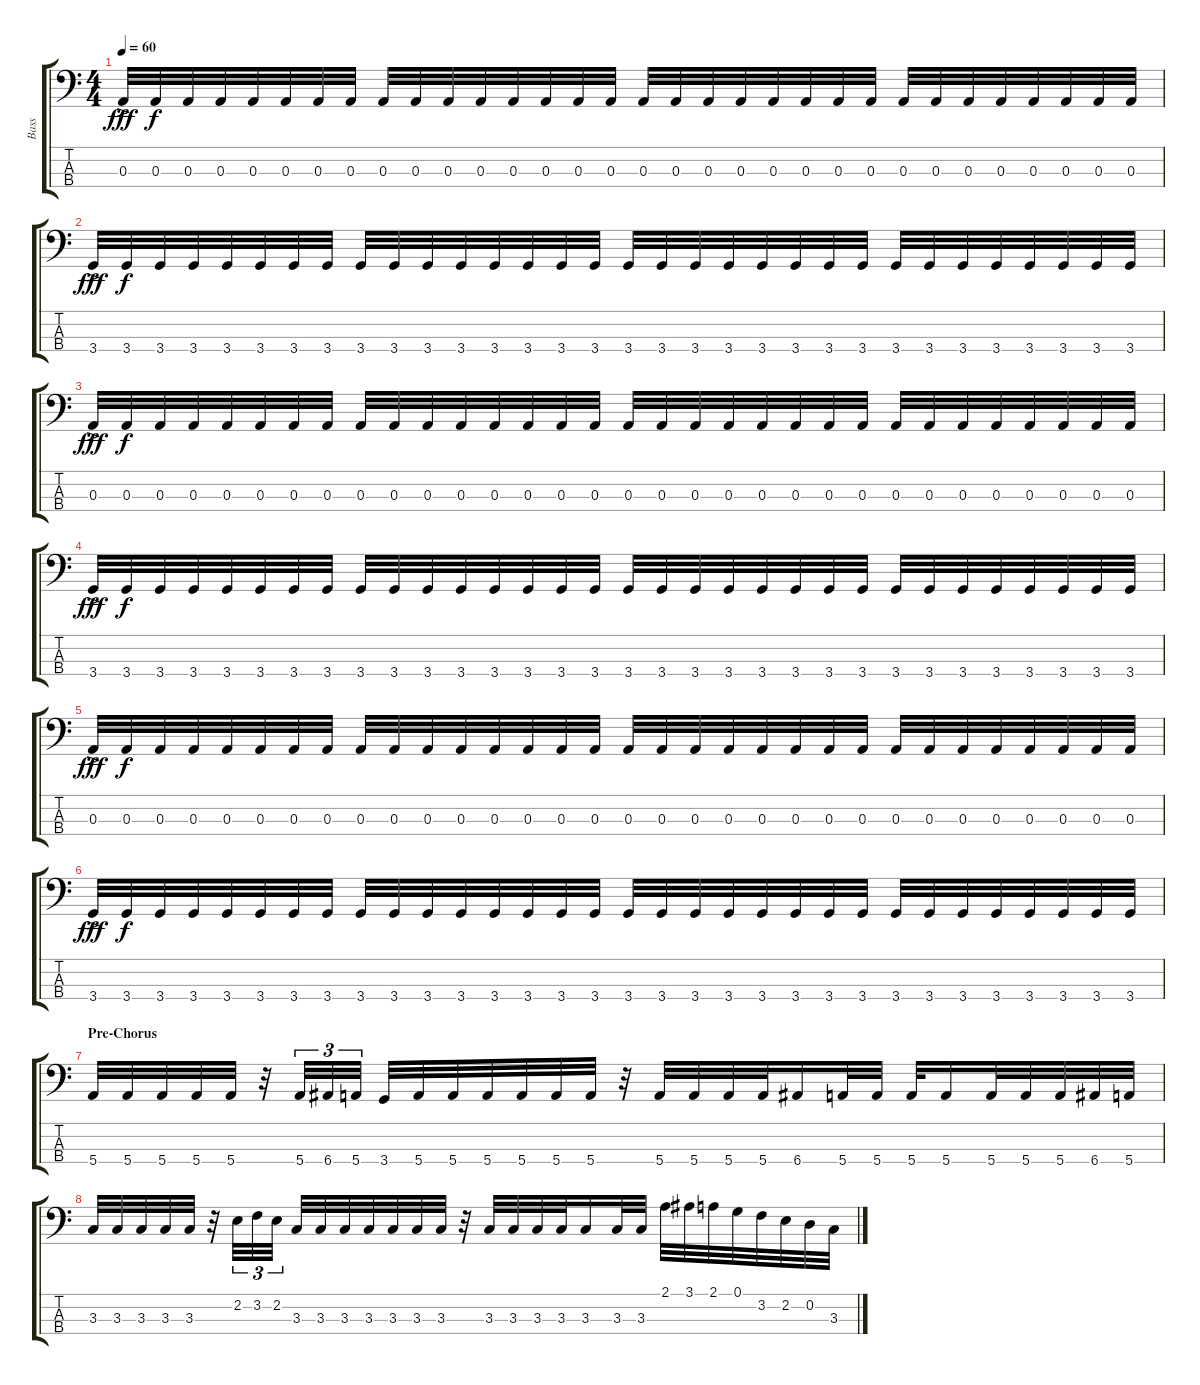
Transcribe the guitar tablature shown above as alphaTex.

\track ("Bass" "Bass") {instrument fretlessbass}
\staff {score tabs}
\tuning (G2 D2 A1 E1) {hide}
\ts (4 4)
\tempo 60
\clef f4
\ks c
0.3{ac}.32{dy fff instrument electricbasspick} 0.3.32{dy f} 0.3.32 0.3.32 0.3.32 0.3.32 0.3.32 0.3.32 0.3.32 0.3.32 0.3.32 0.3.32 0.3.32 0.3.32 0.3.32 0.3.32 0.3.32 0.3.32 0.3.32 0.3.32 0.3.32 0.3.32 0.3.32 0.3.32 0.3.32 0.3.32 0.3.32 0.3.32 0.3.32 0.3.32 0.3.32 0.3.32 |
3.4{ac}.32{dy fff} 3.4.32{dy f} 3.4.32 3.4.32 3.4.32 3.4.32 3.4.32 3.4.32 3.4.32 3.4.32 3.4.32 3.4.32 3.4.32 3.4.32 3.4.32 3.4.32 3.4.32 3.4.32 3.4.32 3.4.32 3.4.32 3.4.32 3.4.32 3.4.32 3.4.32 3.4.32 3.4.32 3.4.32 3.4.32 3.4.32 3.4.32 3.4.32 |
0.3{ac}.32{dy fff instrument electricbasspick} 0.3.32{dy f} 0.3.32 0.3.32 0.3.32 0.3.32 0.3.32 0.3.32 0.3.32 0.3.32 0.3.32 0.3.32 0.3.32 0.3.32 0.3.32 0.3.32 0.3.32 0.3.32 0.3.32 0.3.32 0.3.32 0.3.32 0.3.32 0.3.32 0.3.32 0.3.32 0.3.32 0.3.32 0.3.32 0.3.32 0.3.32 0.3.32 |
3.4{ac}.32{dy fff} 3.4.32{dy f} 3.4.32 3.4.32 3.4.32 3.4.32 3.4.32 3.4.32 3.4.32 3.4.32 3.4.32 3.4.32 3.4.32 3.4.32 3.4.32 3.4.32 3.4.32 3.4.32 3.4.32 3.4.32 3.4.32 3.4.32 3.4.32 3.4.32 3.4.32 3.4.32 3.4.32 3.4.32 3.4.32 3.4.32 3.4.32 3.4.32 |
0.3{ac}.32{dy fff instrument electricbasspick} 0.3.32{dy f} 0.3.32 0.3.32 0.3.32 0.3.32 0.3.32 0.3.32 0.3.32 0.3.32 0.3.32 0.3.32 0.3.32 0.3.32 0.3.32 0.3.32 0.3.32 0.3.32 0.3.32 0.3.32 0.3.32 0.3.32 0.3.32 0.3.32 0.3.32 0.3.32 0.3.32 0.3.32 0.3.32 0.3.32 0.3.32 0.3.32 |
3.4{ac}.32{dy fff} 3.4.32{dy f} 3.4.32 3.4.32 3.4.32 3.4.32 3.4.32 3.4.32 3.4.32 3.4.32 3.4.32 3.4.32 3.4.32 3.4.32 3.4.32 3.4.32 3.4.32 3.4.32 3.4.32 3.4.32 3.4.32 3.4.32 3.4.32 3.4.32 3.4.32 3.4.32 3.4.32 3.4.32 3.4.32 3.4.32 3.4.32 3.4.32 |
\section ("" "Pre-Chorus")
5.4.32{instrument electricbasspick} 5.4.32 5.4.32 5.4.32 5.4.32 r.32 5.4.32{tu (3 2)} 6.4.32{tu (3 2)} 5.4.32{tu (3 2)} 3.4.32 5.4.32 5.4.32 5.4.32 5.4.32 5.4.32 5.4.32 r.32 5.4.32 5.4.32 5.4.32 5.4.32 6.4.16 5.4.32 5.4.32 5.4.32 5.4.16 5.4.32 5.4.32 5.4.32 6.4.32 5.4.32 |
3.3.32{instrument electricbasspick} 3.3.32 3.3.32 3.3.32 3.3.32 r.32 2.2.32{tu (3 2)} 3.2.32{tu (3 2)} 2.2.32{tu (3 2)} 3.3.32 3.3.32 3.3.32 3.3.32 3.3.32 3.3.32 3.3.32 r.32 3.3.32 3.3.32 3.3.32 3.3.32 3.3.16 3.3.32 3.3.32 2.1.32 3.1.32 2.1.32 0.1.32 3.2.32 2.2.32 0.2.32 3.3.32
